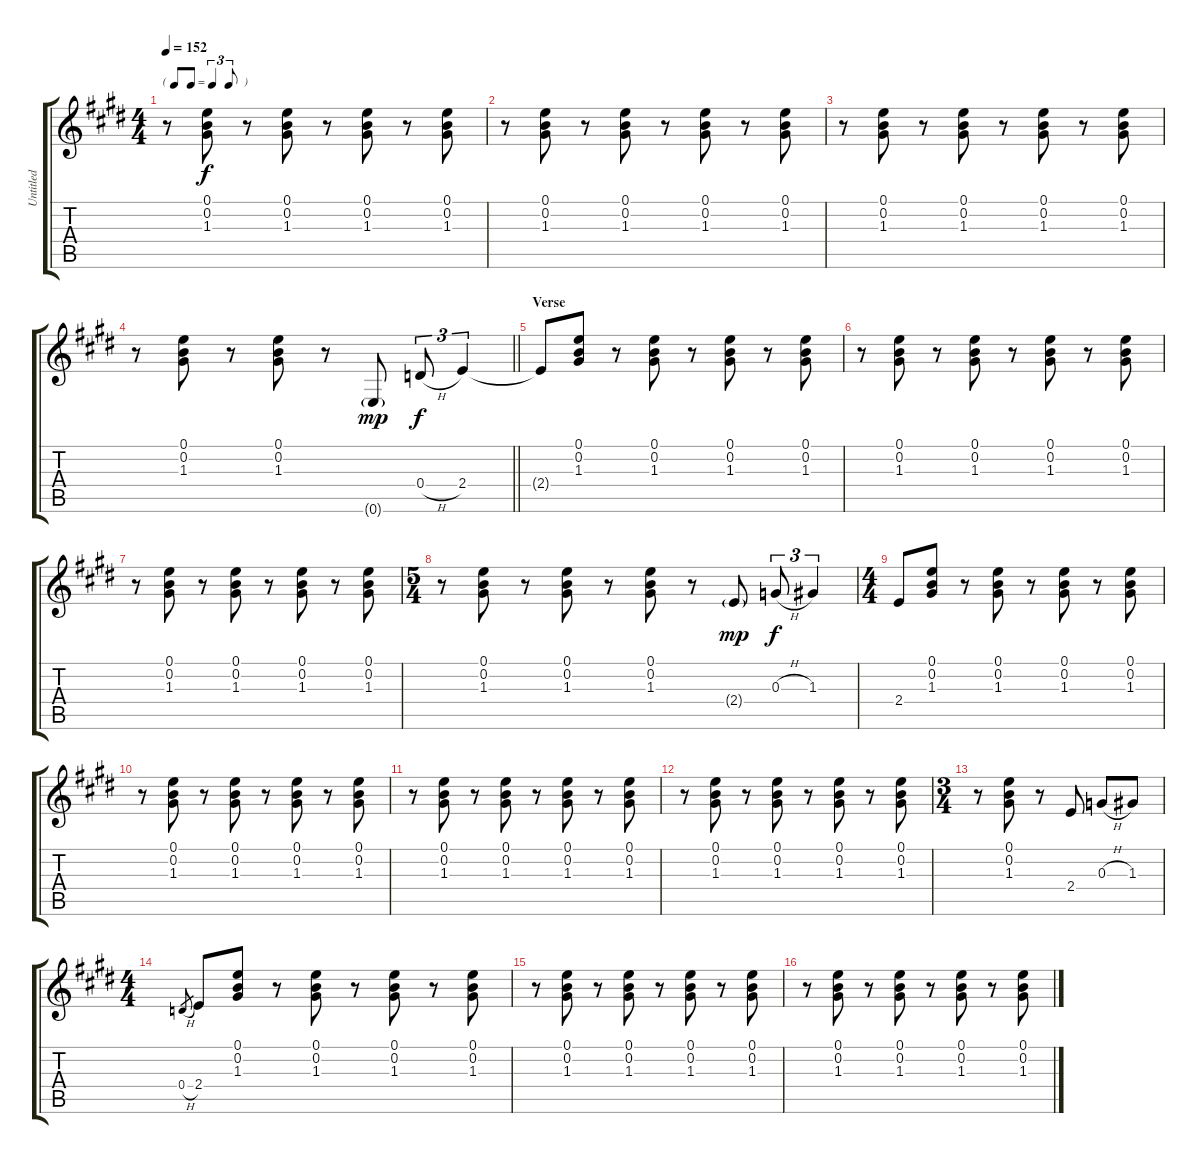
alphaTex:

\track ("Untitled" "Untitled") {instrument distortionguitar}
\staff {score tabs}
\tuning (E4 B3 G3 D3 A2 E2) {hide}
\ts (4 4)
\tf triplet8th
\tempo 152
\clef g2
\ks e
r.8{dy f instrument distortionguitar} (0.1 0.2 1.3).8 r.8 (0.1 0.2 1.3).8 r.8 (0.1 0.2 1.3).8 r.8 (0.1 0.2 1.3).8 |
\ks c#minor
r.8 (0.1 0.2 1.3).8 r.8 (0.1 0.2 1.3).8 r.8 (0.1 0.2 1.3).8 r.8 (0.1 0.2 1.3).8 |
r.8 (0.1 0.2 1.3).8 r.8 (0.1 0.2 1.3).8 r.8 (0.1 0.2 1.3).8 r.8 (0.1 0.2 1.3).8 |
\barLineRight lightlight
\ks e
r.8 (0.1 0.2 1.3).8 r.8 (0.1 0.2 1.3).8 r.8 0.6{g}.8{dy mp} 0.4{h}.8{tu (3 2) dy f} 2.4.4{tu (3 2)} |
\section ("" "Verse")
\ks c#minor
2.4{t}.8 (0.1 0.2 1.3).8 r.8 (0.1 0.2 1.3).8 r.8 (0.1 0.2 1.3).8 r.8 (0.1 0.2 1.3).8 |
r.8 (0.1 0.2 1.3).8 r.8 (0.1 0.2 1.3).8 r.8 (0.1 0.2 1.3).8 r.8 (0.1 0.2 1.3).8 |
\ks e
r.8 (0.1 0.2 1.3).8 r.8 (0.1 0.2 1.3).8 r.8 (0.1 0.2 1.3).8 r.8 (0.1 0.2 1.3).8 |
\ts (5 4)
\ks c#minor
r.8 (0.1 0.2 1.3).8 r.8 (0.1 0.2 1.3).8 r.8 (0.1 0.2 1.3).8 r.8 2.4{g}.8{dy mp} 0.3{h}.8{tu (3 2) dy f} 1.3.4{tu (3 2)} |
\ts (4 4)
2.4.8 (0.1 0.2 1.3).8 r.8 (0.1 0.2 1.3).8 r.8 (0.1 0.2 1.3).8 r.8 (0.1 0.2 1.3).8 |
\ks e
r.8 (0.1 0.2 1.3).8 r.8 (0.1 0.2 1.3).8 r.8 (0.1 0.2 1.3).8 r.8 (0.1 0.2 1.3).8 |
\ks c#minor
r.8 (0.1 0.2 1.3).8 r.8 (0.1 0.2 1.3).8 r.8 (0.1 0.2 1.3).8 r.8 (0.1 0.2 1.3).8 |
r.8 (0.1 0.2 1.3).8 r.8 (0.1 0.2 1.3).8 r.8 (0.1 0.2 1.3).8 r.8 (0.1 0.2 1.3).8 |
\ts (3 4)
\ks e
r.8 (0.1 0.2 1.3).8 r.8 2.4.8 0.3{h}.8 1.3.8 |
\ts (4 4)
\ks c#minor
0.4{h}.8{gr} 2.4.8 (0.1 0.2 1.3).8 r.8 (0.1 0.2 1.3).8 r.8 (0.1 0.2 1.3).8 r.8 (0.1 0.2 1.3).8 |
r.8 (0.1 0.2 1.3).8 r.8 (0.1 0.2 1.3).8 r.8 (0.1 0.2 1.3).8 r.8 (0.1 0.2 1.3).8 |
\ks e
r.8 (0.1 0.2 1.3).8 r.8 (0.1 0.2 1.3).8 r.8 (0.1 0.2 1.3).8 r.8 (0.1 0.2 1.3).8
